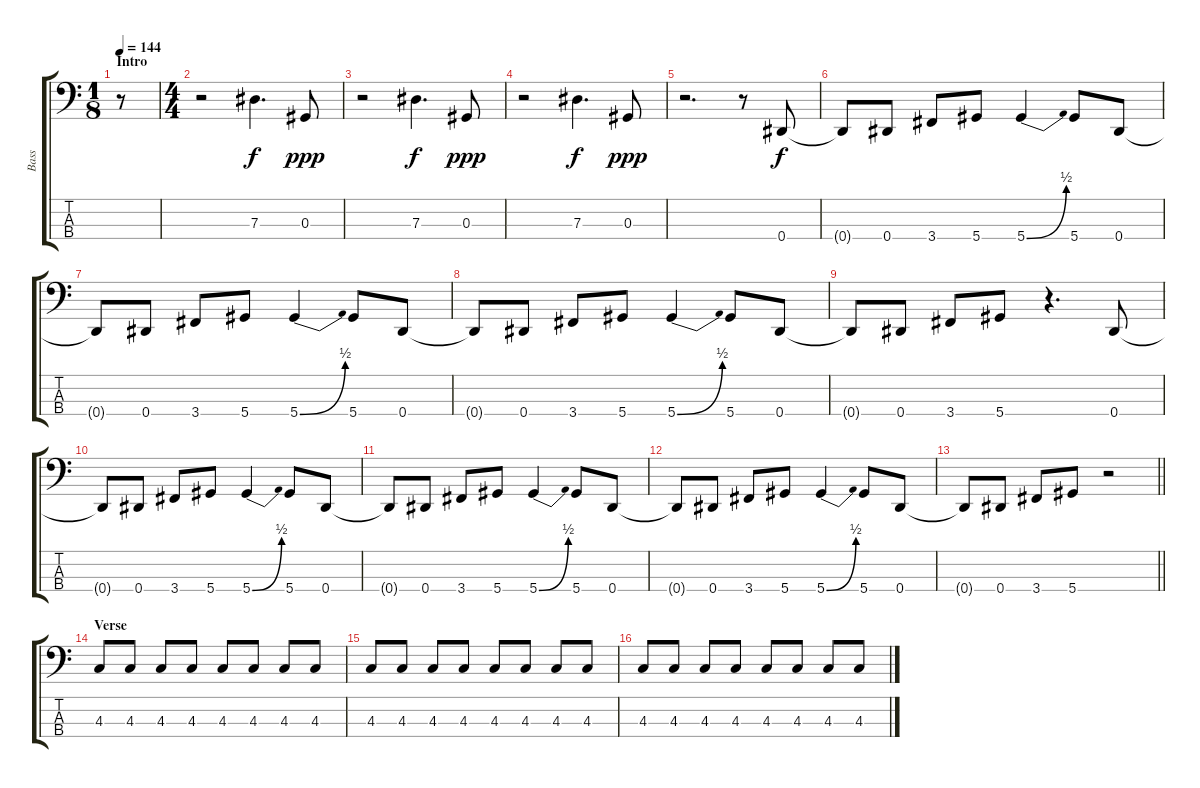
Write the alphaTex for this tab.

\track ("Bass" "Bass") {instrument electricbassfinger}
\staff {score tabs}
\tuning (Gb2 Db2 Ab1 Eb1) {hide}
\ts (1 8)
\section ("" "Intro")
\tempo 144
\clef f4
\ks c
r.8{dy f instrument electricbassfinger} |
\ts (4 4)
r.2 7.3.4{d} 0.3.8{dy ppp} |
r.2 7.3.4{d dy f} 0.3.8{dy ppp} |
r.2 7.3.4{d dy f} 0.3.8{dy ppp} |
r.2{d} r.8 0.4.8{dy f} |
0.4{t}.8 0.4.8 3.4.8 5.4.8 5.4{be (bend 0 0 60 2)}.4 5.4.8 0.4.8 |
0.4{t}.8 0.4.8 3.4.8 5.4.8 5.4{be (bend 0 0 60 2)}.4 5.4.8 0.4.8 |
0.4{t}.8 0.4.8 3.4.8 5.4.8 5.4{be (bend 0 0 60 2)}.4 5.4.8 0.4.8 |
0.4{t}.8 0.4.8 3.4.8 5.4.8 r.4{d} 0.4.8 |
0.4{t}.8 0.4.8 3.4.8 5.4.8 5.4{be (bend 0 0 60 2)}.4 5.4.8 0.4.8 |
0.4{t}.8 0.4.8 3.4.8 5.4.8 5.4{be (bend 0 0 60 2)}.4 5.4.8 0.4.8 |
0.4{t}.8 0.4.8 3.4.8 5.4.8 5.4{be (bend 0 0 60 2)}.4 5.4.8 0.4.8 |
\barLineRight lightlight
0.4{t}.8 0.4.8 3.4.8 5.4.8 r.2 |
\section ("" "Verse")
4.3.8 4.3.8 4.3.8 4.3.8 4.3.8 4.3.8 4.3.8 4.3.8 |
4.3.8 4.3.8 4.3.8 4.3.8 4.3.8 4.3.8 4.3.8 4.3.8 |
4.3.8 4.3.8 4.3.8 4.3.8 4.3.8 4.3.8 4.3.8 4.3.8
